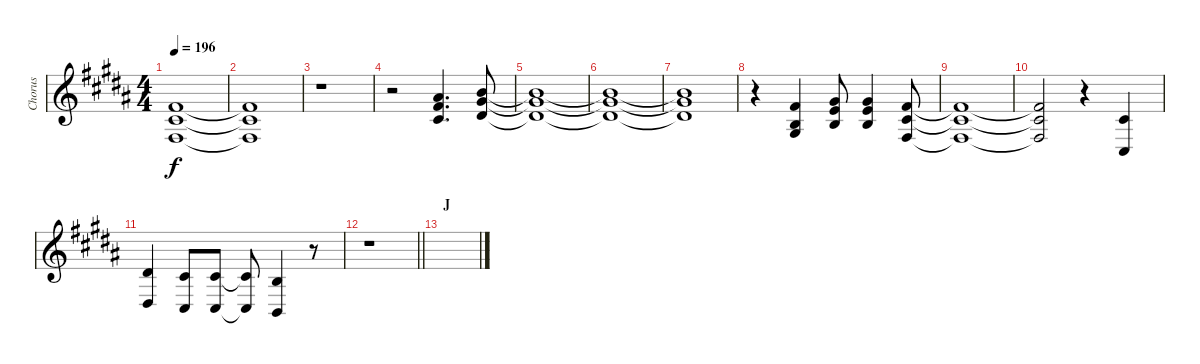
\track ("Chorus" "Chorus") {instrument pad4choir}
\staff {score}
\tuning (E4 B3 G3 D3 A2 E2) {hide}
\ts (4 4)
\tempo 196
\clef g2
\ks b
(2.1{t} 2.2{t} 4.4{t}).1{dy f} |
(2.1{t} 2.2{t} 4.4{t}).1 |
r.1 |
r.2 (6.1 7.2 6.3).4{d} (7.1 9.2 8.3).8 |
(7.1{t} 9.2{t} 8.3{t}).1 |
(7.1{t} 9.2{t} 8.3{t}).1 |
(7.1{t} 9.2{t} 8.3{t}).1 |
r.4 (2.1 0.2 1.3).4 (4.1 5.2 4.3).8 (4.1 5.2 4.3).4 (2.1 2.2 4.4).8 |
(2.1{t} 2.2{t} 4.4{t}).1 |
(2.1{t} 2.2{t} 4.4{t}).2 r.4 (2.2 4.5).4 |
(4.2 1.4).4 (2.2 4.5).8 (2.2 4.5).8 (2.2{t} 4.5{t}).8 (0.2 2.5).4 r.8 |
\barLineRight lightlight
r.1 |
\section ("" "J")
